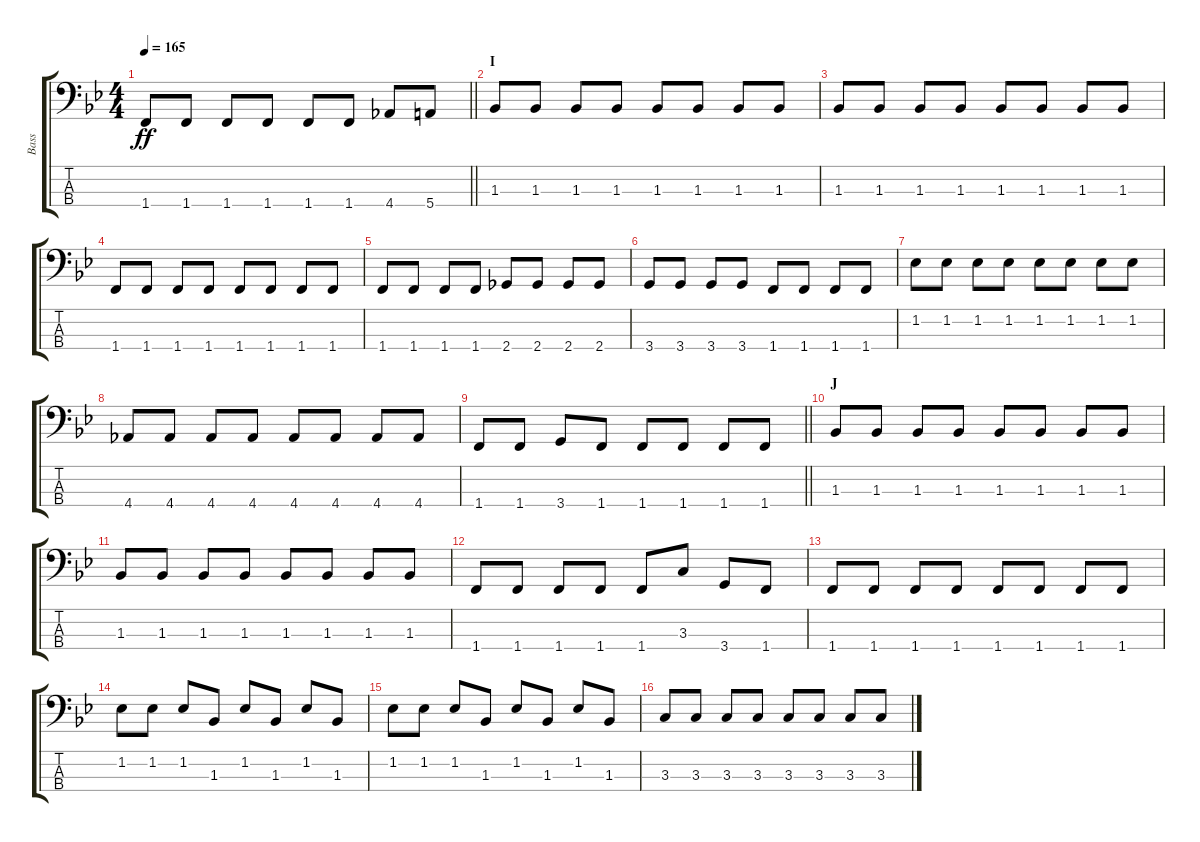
\track ("Bass" "Bass") {instrument electricbasspick}
\staff {score tabs}
\tuning (G2 D2 A1 E1) {hide}
\ts (4 4)
\tempo 165
\clef f4
\barLineRight lightlight
\ks bb
1.4.8{dy ff} 1.4.8 1.4.8 1.4.8 1.4.8 1.4.8 4.4.8 5.4.8 |
\section ("" "I")
1.3.8 1.3.8 1.3.8 1.3.8 1.3.8 1.3.8 1.3.8 1.3.8 |
1.3.8 1.3.8 1.3.8 1.3.8 1.3.8 1.3.8 1.3.8 1.3.8 |
1.4.8 1.4.8 1.4.8 1.4.8 1.4.8 1.4.8 1.4.8 1.4.8 |
1.4.8 1.4.8 1.4.8 1.4.8 2.4.8 2.4.8 2.4.8 2.4.8 |
3.4.8 3.4.8 3.4.8 3.4.8 1.4.8 1.4.8 1.4.8 1.4.8 |
1.2.8 1.2.8 1.2.8 1.2.8 1.2.8 1.2.8 1.2.8 1.2.8 |
4.4.8 4.4.8 4.4.8 4.4.8 4.4.8 4.4.8 4.4.8 4.4.8 |
\barLineRight lightlight
1.4.8 1.4.8 3.4.8 1.4.8 1.4.8 1.4.8 1.4.8 1.4.8 |
\section ("" "J")
1.3.8 1.3.8 1.3.8 1.3.8 1.3.8 1.3.8 1.3.8 1.3.8 |
1.3.8 1.3.8 1.3.8 1.3.8 1.3.8 1.3.8 1.3.8 1.3.8 |
1.4.8 1.4.8 1.4.8 1.4.8 1.4.8 3.3.8 3.4.8 1.4.8 |
1.4.8 1.4.8 1.4.8 1.4.8 1.4.8 1.4.8 1.4.8 1.4.8 |
1.2.8 1.2.8 1.2.8 1.3.8 1.2.8 1.3.8 1.2.8 1.3.8 |
1.2.8 1.2.8 1.2.8 1.3.8 1.2.8 1.3.8 1.2.8 1.3.8 |
3.3.8 3.3.8 3.3.8 3.3.8 3.3.8 3.3.8 3.3.8 3.3.8
